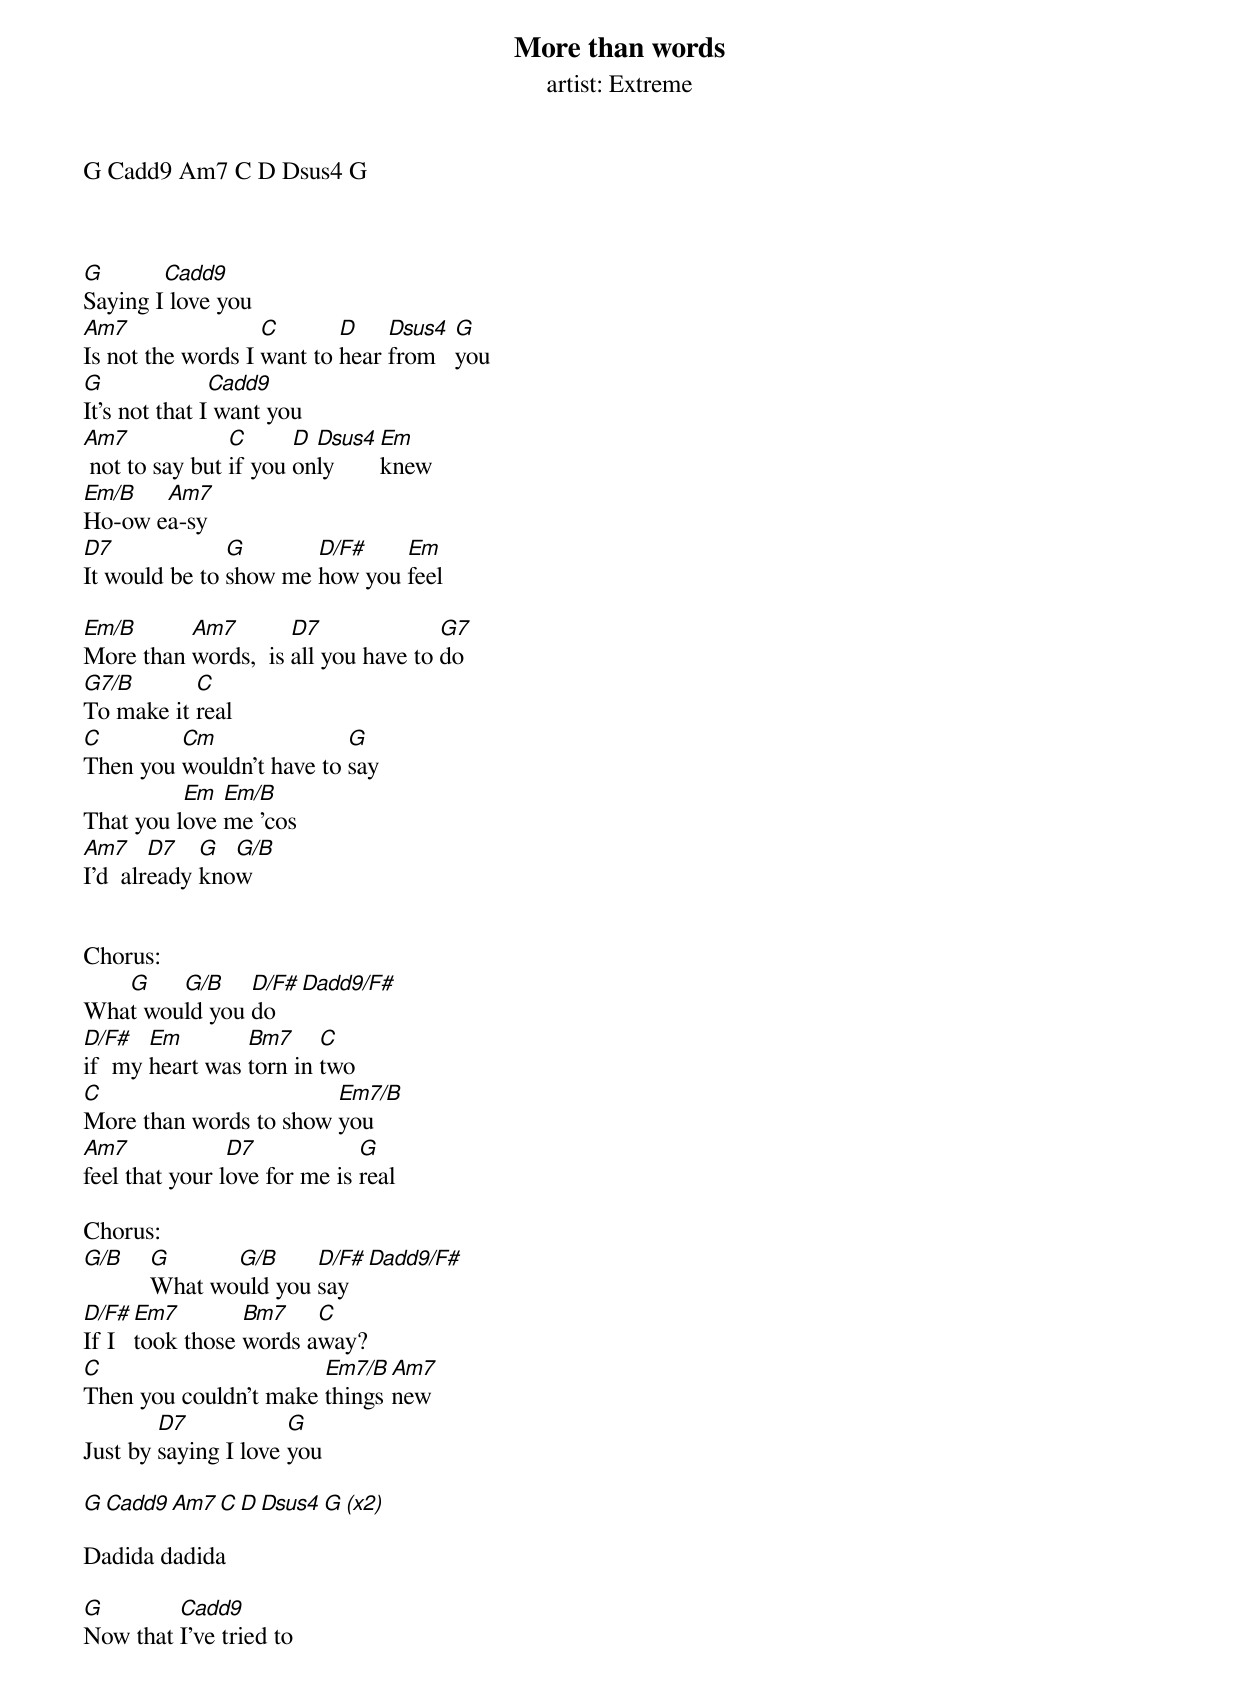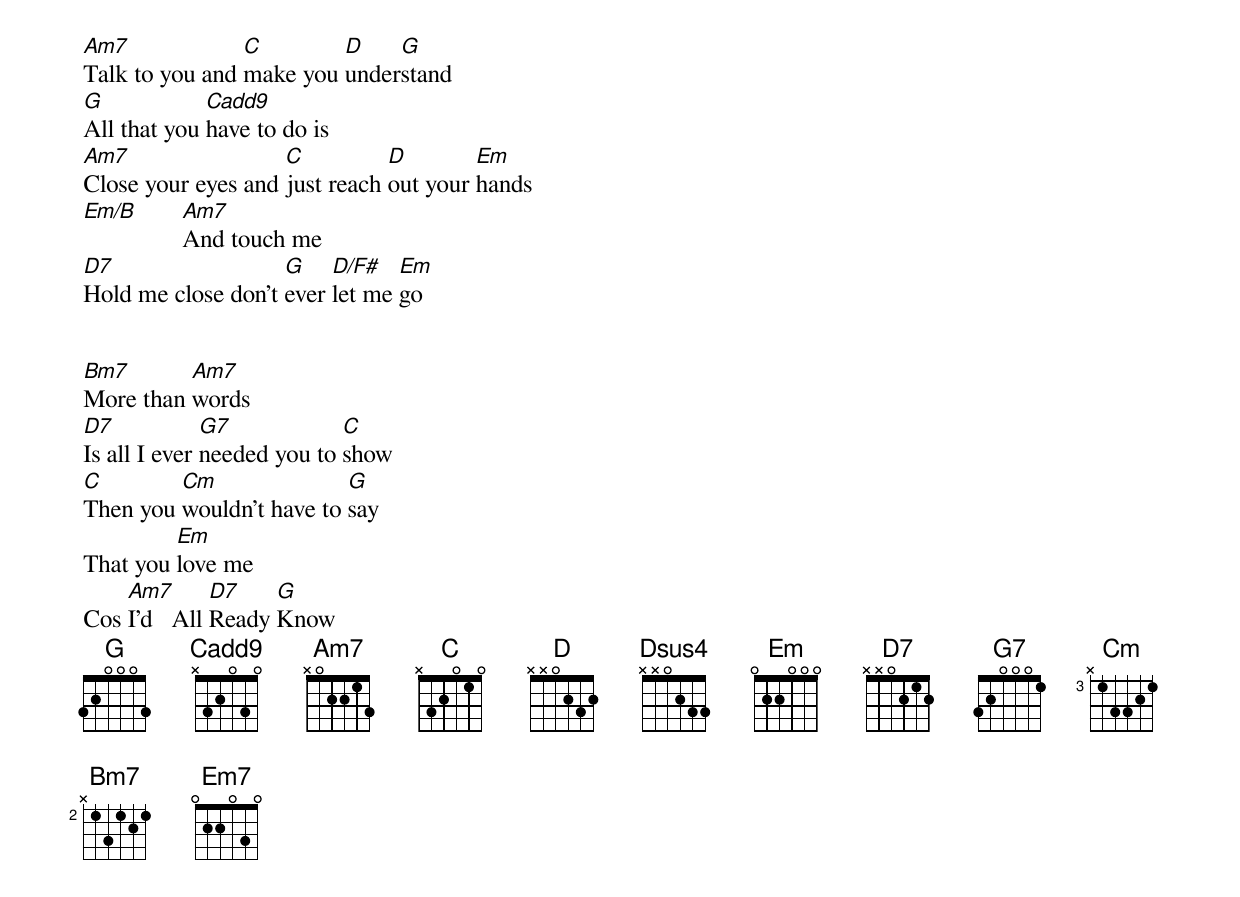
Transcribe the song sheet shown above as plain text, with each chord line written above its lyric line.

More than words
artist: Extreme


G Cadd9 Am7 C D Dsus4 G



G       Cadd9
Saying I love you
Am7                C       D    Dsus4  G
Is not the words I want to hear from   you
G              Cadd9
It's not that I want you
Am7             C      D Dsus4 Em
 not to say but if you only    knew
Em/B   Am7
Ho-ow ea-sy
D7             G       D/F#    Em
It would be to show me how you feel

Em/B      Am7        D7              G7
More than words,  is all you have to do
G7/B       C
To make it real
C        Cm               G
Then you wouldn't have to say
          Em  Em/B
That you love me 'cos
Am7     D7   G  G/B
I'd  already know


Chorus:
   G    G/B    D/F#   Dadd9/F#
What would you do
D/F#   Em        Bm7     C
if  my heart was torn in two
C                       Em7/B
More than words to show you
Am7             D7            G
feel that your love for me is real

Chorus:
G/B G      G/B     D/F#   Dadd9/F#
    What would you say
D/F# Em7        Bm7    C
If I took those words away?
C                      Em7/B  Am7
Then you couldn't make things new
        D7            G
Just by saying I love you

G Cadd9 Am7 C D Dsus4 G (x2)

Dadida dadida

G        Cadd9
Now that I've tried to
Am7             C        D    G
Talk to you and make you understand
G            Cadd9
All that you have to do is
Am7                 C          D        Em
Close your eyes and just reach out your hands
Em/B   Am7
       And touch me
D7                  G    D/F#   Em
Hold me close don't ever let me go


Bm7       Am7
More than words
D7            G7            C
Is all I ever needed you to show
C        Cm               G
Then you wouldn't have to say
         Em
That you love me
    Am7       D7    G
Cos I'd   All Ready Know
